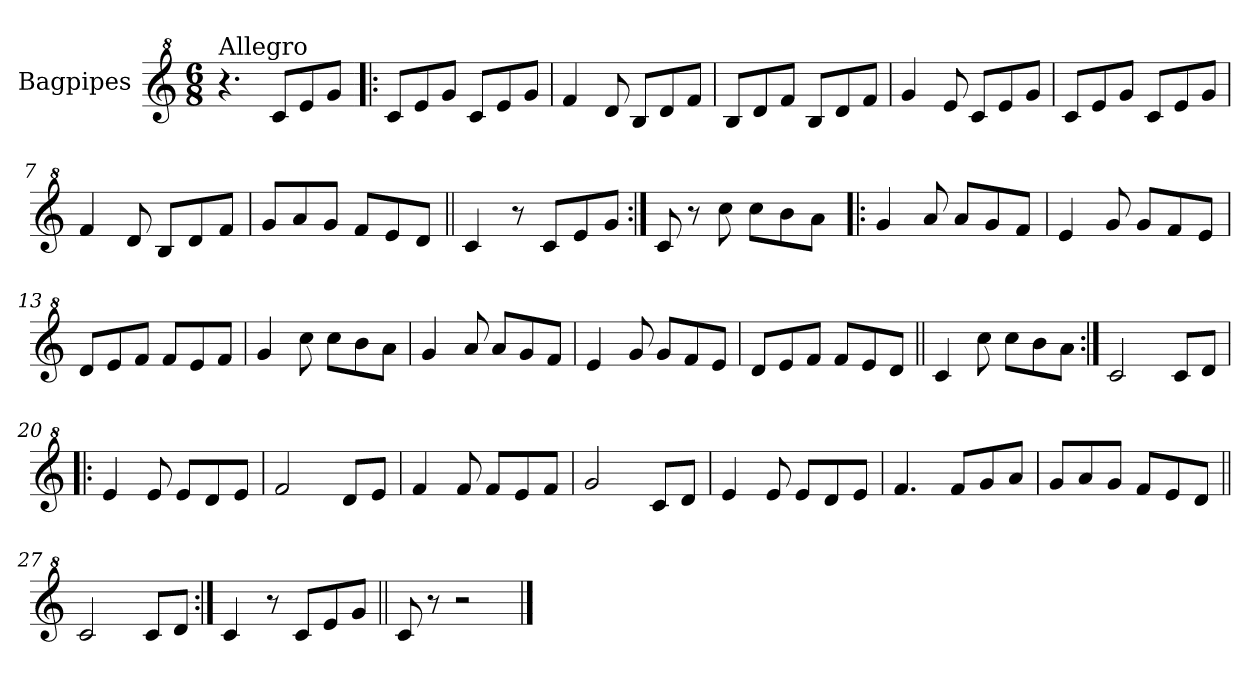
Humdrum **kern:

**kern
*part1
*staff1
*I"Bagpipes
*I'Bag
*clefG^2
*k[]
*C:
*M6/8
=1
!LO:TX:a:t=Allegro
4.r
8cc/L
8ee/
8gg/J
=2!|:
8cc/L
8ee/
8gg/J
8cc/L
8ee/
8gg/J
=3
4ff/
8dd/
8b/L
8dd/
8ff/J
=4
8b/L
8dd/
8ff/J
8b/L
8dd/
8ff/J
=5
4gg/
8ee/
8cc/L
8ee/
8gg/J
=6
8cc/L
8ee/
8gg/J
8cc/L
8ee/
8gg/J
=7
4ff/
8dd/
8b/L
8dd/
8ff/J
!!LO:LB:g=z
=8
8gg/L
8aa/
8gg/J
8ff/L
8ee/
8dd/J
=9||
4cc/
8r
8cc/L
8ee/
8gg/J
=10:|!
8cc/
8r
8ccc\
8ccc\L
8bb\
8aa\J
=11!|:
4gg/
8aa/
8aa/L
8gg/
8ff/J
=12
4ee/
8gg/
8gg/L
8ff/
8ee/J
=13
8dd/L
8ee/
8ff/J
8ff/L
8ee/
8ff/J
=14
4gg/
8ccc\
8ccc\L
8bb\
8aa\J
!!LO:LB:g=z
=15
4gg/
8aa/
8aa/L
8gg/
8ff/J
=16
4ee/
8gg/
8gg/L
8ff/
8ee/J
=17
8dd/L
8ee/
8ff/J
8ff/L
8ee/
8dd/J
=18||
4cc/
8ccc\
8ccc\L
8bb\
8aa\J
=19:|!
2cc/
8cc/L
8dd/J
=20!|:
4ee/
8ee/
8ee/L
8dd/
8ee/J
=21
2ff/
8dd/L
8ee/J
=22
4ff/
8ff/
8ff/L
8ee/
8ff/J
=23
2gg/
8cc/L
8dd/J
!!LO:LB:g=z
=24
4ee/
8ee/
8ee/L
8dd/
8ee/J
=25
4.ff/
8ff/L
8gg/
8aa/J
=26
8gg/L
8aa/
8gg/J
8ff/L
8ee/
8dd/J
=27||
2cc/
8cc/L
8dd/J
=28:|!
4cc/
8r
8cc/L
8ee/
8gg/J
=29||
8cc/
8r
2r
==
*-
